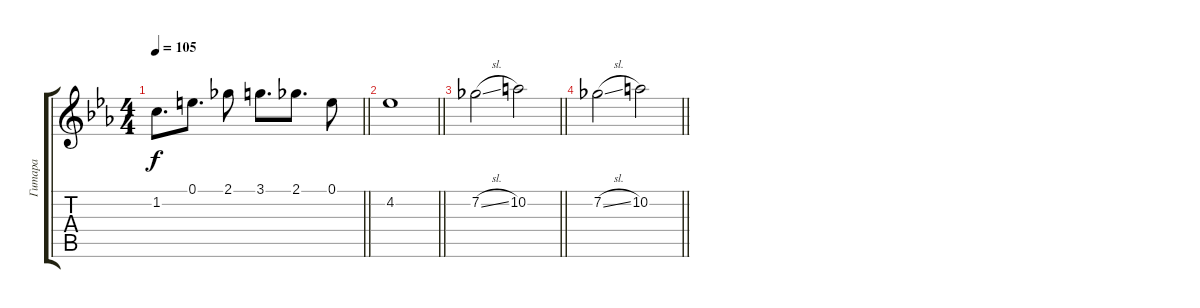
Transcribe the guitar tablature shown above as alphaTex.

\track ("Гитара" "Гитара") {instrument distortionguitar}
\staff {score tabs}
\tuning (E4 B3 G3 D3 A2 E2) {hide}
\ts (4 4)
\tempo 105
\clef g2
\barLineRight lightlight
\ks cminor
1.2.8{d dy f} 0.1.8{d} 2.1.8 3.1.8{d} 2.1.8{d} 0.1.8 |
\barLineRight lightlight
4.2.1 |
\section ("" "")
\barLineRight lightlight
7.2{sl}.2{volume 0 instrument distortionguitar} 10.2.2 |
\barLineRight lightlight
7.2{sl}.2 10.2.2
